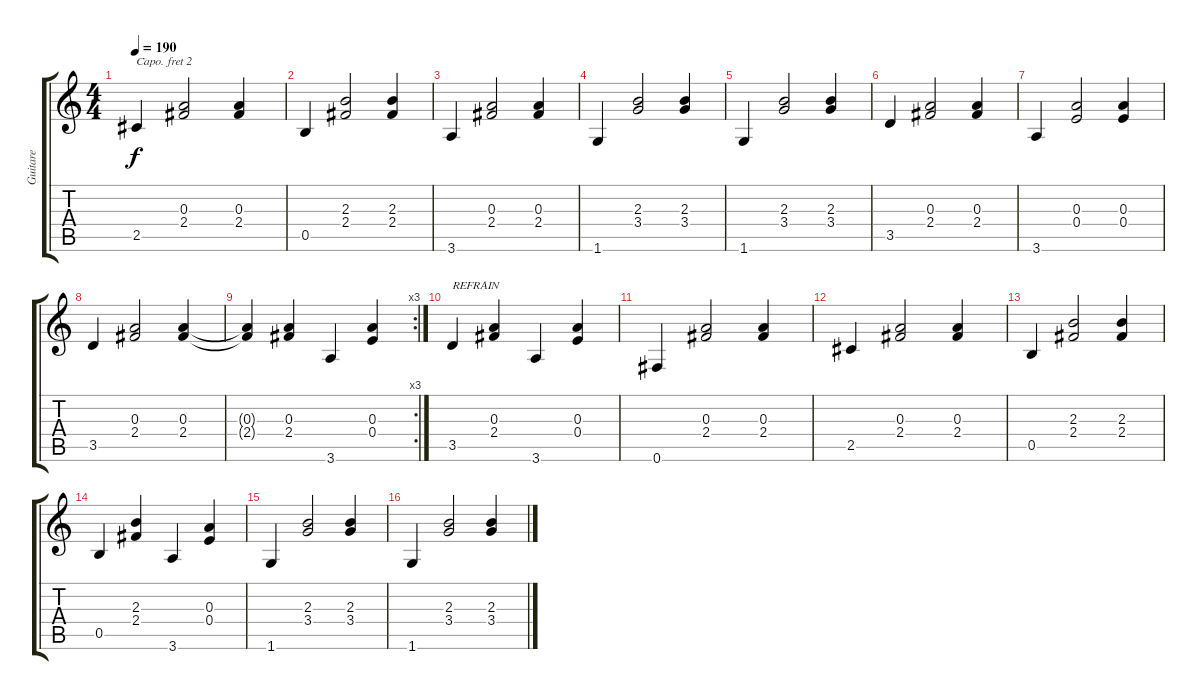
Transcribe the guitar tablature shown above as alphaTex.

\track ("Guitare" "Guitare") {instrument acousticguitarsteel}
\staff {score tabs}
\capo 2
\tuning (E4 B3 G3 D3 A2 E2) {hide}
\ts (4 4)
\tempo 190
\clef g2
\ks c
2.5.4{dy f} (0.3 2.4).2 (0.3 2.4).4 |
0.5.4 (2.3 2.4).2 (2.3 2.4).4 |
3.6.4 (0.3 2.4).2 (0.3 2.4).4 |
1.6.4 (2.3 3.4).2 (2.3 3.4).4 |
1.6.4 (2.3 3.4).2 (2.3 3.4).4 |
3.5.4 (0.3 2.4).2 (0.3 2.4).4 |
3.6.4 (0.3 0.4).2 (0.3 0.4).4 |
3.5.4 (0.3 2.4).2 (0.3 2.4).4 |
\rc 3
(0.3{t} 2.4{t}).4 (0.3 2.4).4 3.6.4 (0.3 0.4).4 |
3.5.4{txt "REFRAIN"} (0.3 2.4).4 3.6.4 (0.3 0.4).4 |
0.6.4 (0.3 2.4).2 (0.3 2.4).4 |
2.5.4 (0.3 2.4).2 (0.3 2.4).4 |
0.5.4 (2.3 2.4).2 (2.3 2.4).4 |
0.5.4 (2.3 2.4).4 3.6.4 (0.3 0.4).4 |
1.6.4 (2.3 3.4).2 (2.3 3.4).4 |
1.6.4 (2.3 3.4).2 (2.3 3.4).4
